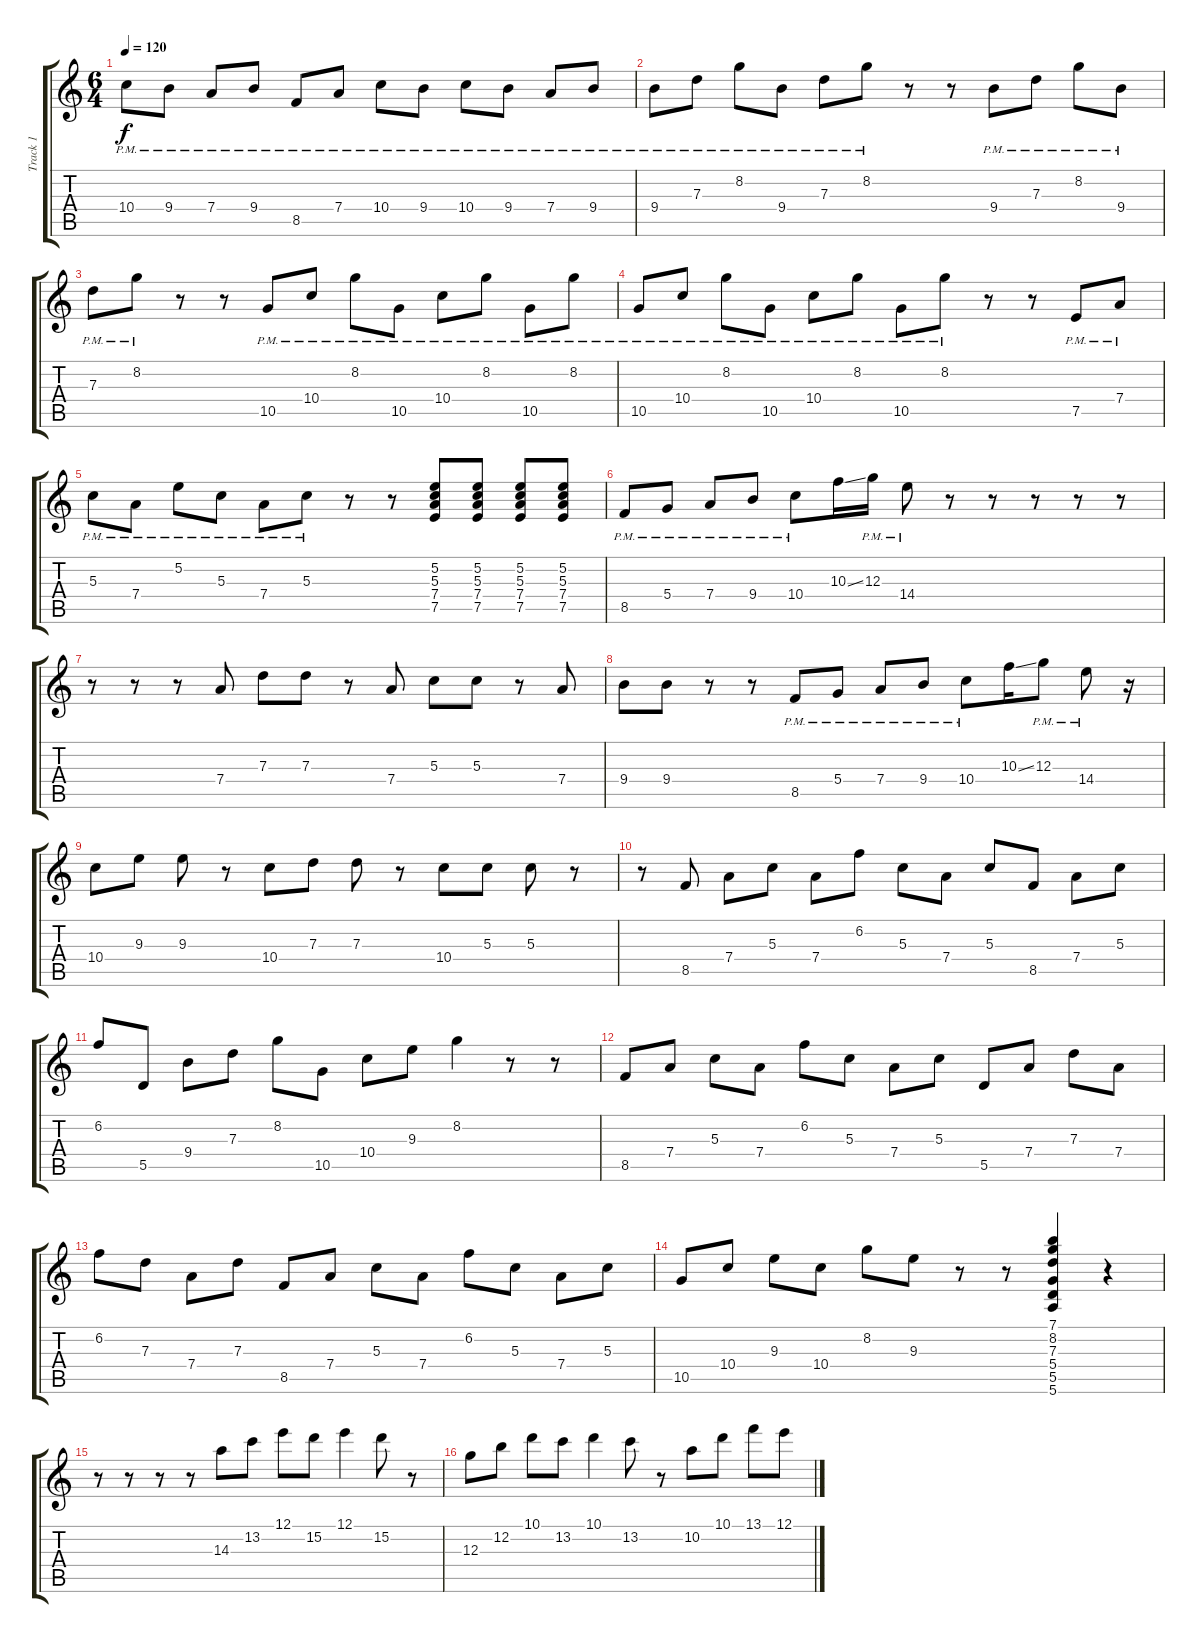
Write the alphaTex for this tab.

\track ("Track 1" "Track 1") {instrument acousticguitarsteel}
\staff {score tabs}
\tuning (E4 B3 G3 D3 A2 E2) {hide}
\ts (6 4)
\tempo 120
\clef g2
\ks c
10.4{pm}.8{dy f} 9.4{pm}.8 7.4{pm}.8 9.4{pm}.8 8.5{pm}.8 7.4{pm}.8 10.4{pm}.8 9.4{pm}.8 10.4{pm}.8 9.4{pm}.8 7.4{pm}.8 9.4{pm}.8 |
9.4{pm}.8 7.3{pm}.8 8.2{pm}.8 9.4{pm}.8 7.3{pm}.8 8.2{pm}.8 r.8 r.8 9.4{pm}.8 7.3{pm}.8 8.2{pm}.8 9.4{pm}.8 |
7.3{pm}.8 8.2{pm}.8 r.8 r.8 10.5{pm}.8 10.4{pm}.8 8.2{pm}.8 10.5{pm}.8 10.4{pm}.8 8.2{pm}.8 10.5{pm}.8 8.2{pm}.8 |
10.5{pm}.8 10.4{pm}.8 8.2{pm}.8 10.5{pm}.8 10.4{pm}.8 8.2{pm}.8 10.5{pm}.8 8.2{pm}.8 r.8 r.8 7.5{pm}.8 7.4{pm}.8 |
5.3{pm}.8 7.4{pm}.8 5.2{pm}.8 5.3{pm}.8 7.4{pm}.8 5.3{pm}.8 r.8 r.8 (5.2 5.3 7.4 7.5).8 (5.2 5.3 7.4 7.5).8 (5.2 5.3 7.4 7.5).8 (5.2 5.3 7.4 7.5).8 |
8.5{pm}.8 5.4{pm}.8 7.4{pm}.8 9.4{pm}.8 10.4{pm}.8 10.3{ss}.16 12.3{pm}.16 14.4{pm}.8 r.8 r.8 r.8 r.8 r.8 |
r.8 r.8 r.8 7.4.8 7.3.8 7.3.8 r.8 7.4.8 5.3.8 5.3.8 r.8 7.4.8 |
9.4.8 9.4.8 r.8 r.8 8.5{pm}.8 5.4{pm}.8 7.4{pm}.8 9.4{pm}.8 10.4{pm}.8 10.3{ss}.16 12.3{pm}.8 14.4{pm}.8 r.16 |
10.4.8 9.3.8 9.3.8 r.8 10.4.8 7.3.8 7.3.8 r.8 10.4.8 5.3.8 5.3.8 r.8 |
r.8 8.5.8 7.4.8 5.3.8 7.4.8 6.2.8 5.3.8 7.4.8 5.3.8 8.5.8 7.4.8 5.3.8 |
6.2.8 5.5.8 9.4.8 7.3.8 8.2.8 10.5.8 10.4.8 9.3.8 8.2.4 r.8 r.8 |
8.5.8 7.4.8 5.3.8 7.4.8 6.2.8 5.3.8 7.4.8 5.3.8 5.5.8 7.4.8 7.3.8 7.4.8 |
6.2.8 7.3.8 7.4.8 7.3.8 8.5.8 7.4.8 5.3.8 7.4.8 6.2.8 5.3.8 7.4.8 5.3.8 |
10.5.8 10.4.8 9.3.8 10.4.8 8.2.8 9.3.8 r.8 r.8 (7.1 8.2 7.3 5.4 5.5 5.6).4 r.4 |
r.8 r.8 r.8 r.8 14.3.8 13.2.8 12.1.8 15.2.8 12.1.4 15.2.8 r.8 |
12.3.8 12.2.8 10.1.8 13.2.8 10.1.4 13.2.8 r.8 10.2.8 10.1.8 13.1.8 12.1.8
